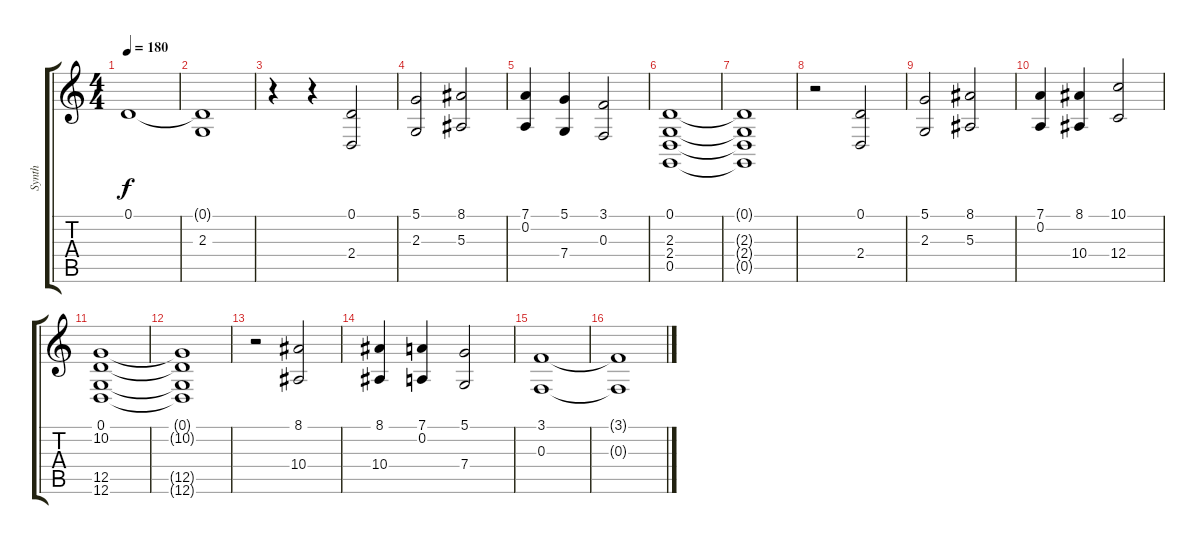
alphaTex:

\track ("Synth" "Synth") {instrument stringensemble1}
\staff {score tabs}
\tuning (D4 A3 F3 C3 G2 D2) {hide}
\ts (4 4)
\tempo 180
\clef g2
\ks c
0.1{t}.1{dy f} |
(0.1{t} 2.3{t}).1 |
r.4 r.4 (0.1 2.4).2 |
(5.1 2.3).2 (8.1 5.3).2 |
(7.1 0.2).4 (5.1 7.4).4 (3.1 0.3).2 |
(0.1 2.3 2.4 0.5).1 |
(0.1{t} 2.3{t} 2.4{t} 0.5{t}).1 |
r.2 (0.1 2.4).2 |
(5.1 2.3).2 (8.1 5.3).2 |
(7.1 0.2).4 (8.1 10.4).4 (10.1 12.4).2 |
(0.1 10.2 12.5 12.6).1 |
(0.1{t} 10.2{t} 12.5{t} 12.6{t}).1 |
r.2 (8.1 10.4).2 |
(8.1 10.4).4 (7.1 0.2).4 (5.1 7.4).2 |
(3.1 0.3).1 |
(3.1{t} 0.3{t}).1
